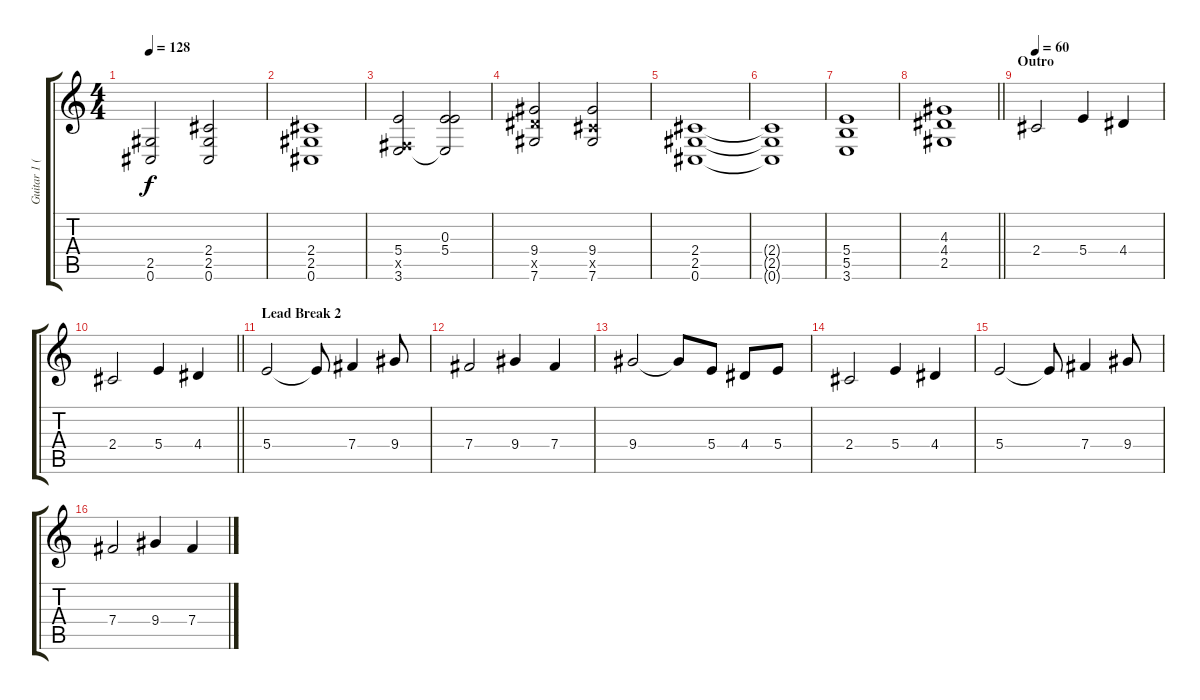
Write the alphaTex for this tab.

\track ("Guitar 1 (Distortion)" "Guitar 1 (") {instrument distortionguitar}
\staff {score tabs}
\tuning (Db4 Ab3 E3 B2 Gb2 Db2) {hide}
\ts (4 4)
\tempo 128
\clef g2
\ks c
(2.5 0.6).2{dy f} (2.4 2.5 0.6).2 |
(2.4 2.5 0.6).1 |
(5.4 0.5{x} 3.6).2 (0.3 5.4 3.6{t}).2 |
(9.4 9.5{x} 7.6).2 (9.4 7.5{x} 7.6).2 |
(2.4 2.5 0.6).1 |
(2.4{t} 2.5{t} 0.6{t}).1 |
(5.4 5.5 3.6).1 |
\barLineRight lightlight
(4.3 4.4 2.5).1 |
\section ("" "Outro")
\tempo 60
2.4.2 5.4.4 4.4.4 |
\barLineRight lightlight
2.4.2 5.4.4 4.4.4 |
\section ("" "Lead Break 2")
5.4.2 5.4{t}.8 7.4.4 9.4.8 |
7.4.2 9.4.4 7.4.4 |
9.4.2 9.4{t}.8 5.4.8 4.4.8 5.4.8 |
2.4.2 5.4.4 4.4.4 |
5.4.2 5.4{t}.8 7.4.4 9.4.8 |
7.4.2 9.4.4 7.4.4
